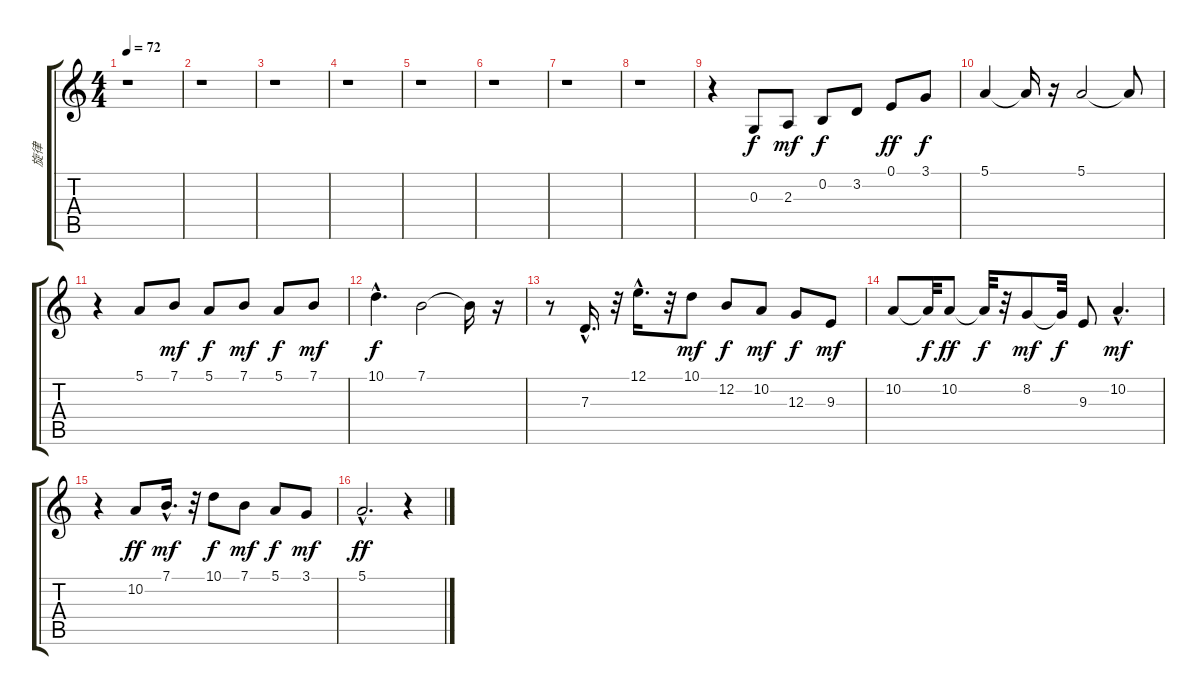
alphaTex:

\track ("旋律" "旋律") {instrument panflute}
\staff {score tabs}
\tuning (E4 B3 G3 D3 A2 E2) {hide}
\ts (4 4)
\tempo 72
\clef g2
\ks c
r.1{dy f instrument panflute} |
r.1 |
r.1 |
r.1 |
r.1 |
r.1 |
r.1 |
r.1 |
r.4 0.3.8{balance 8} 2.3.8{dy mf} 0.2.8{dy f} 3.2.8 0.1.8{dy ff} 3.1.8{dy f} |
5.1.4 5.1{t}.16 r.16 5.1.2 5.1{t}.8 |
r.4 5.1.8 7.1.8{dy mf} 5.1.8{dy f} 7.1.8{dy mf} 5.1.8{dy f} 7.1.8{dy mf} |
10.1{hac}.4{d dy f} 7.1.2 7.1{t}.16 r.16 |
r.8 7.3{hac}.16{d} r.32 12.1{hac}.16{d} r.32 10.1.8{dy mf} 12.2.8{dy f} 10.2.8{dy mf} 12.3.8{dy f} 9.3.8{dy mf} |
10.2.8 10.2{t}.32{dy f} 10.2.8{dy ff} 10.2{t}.32{dy f} r.32 8.2.8{dy mf} 8.2{t}.32{dy f} 9.3.8 10.2{hac}.4{d dy mf} |
r.4 10.2.8{dy ff} 7.1{hac}.16{d dy mf} r.32 10.1.8{dy f} 7.1.8{dy mf} 5.1.8{dy f} 3.1.8{dy mf} |
5.1{hac}.2{d dy ff} r.4
